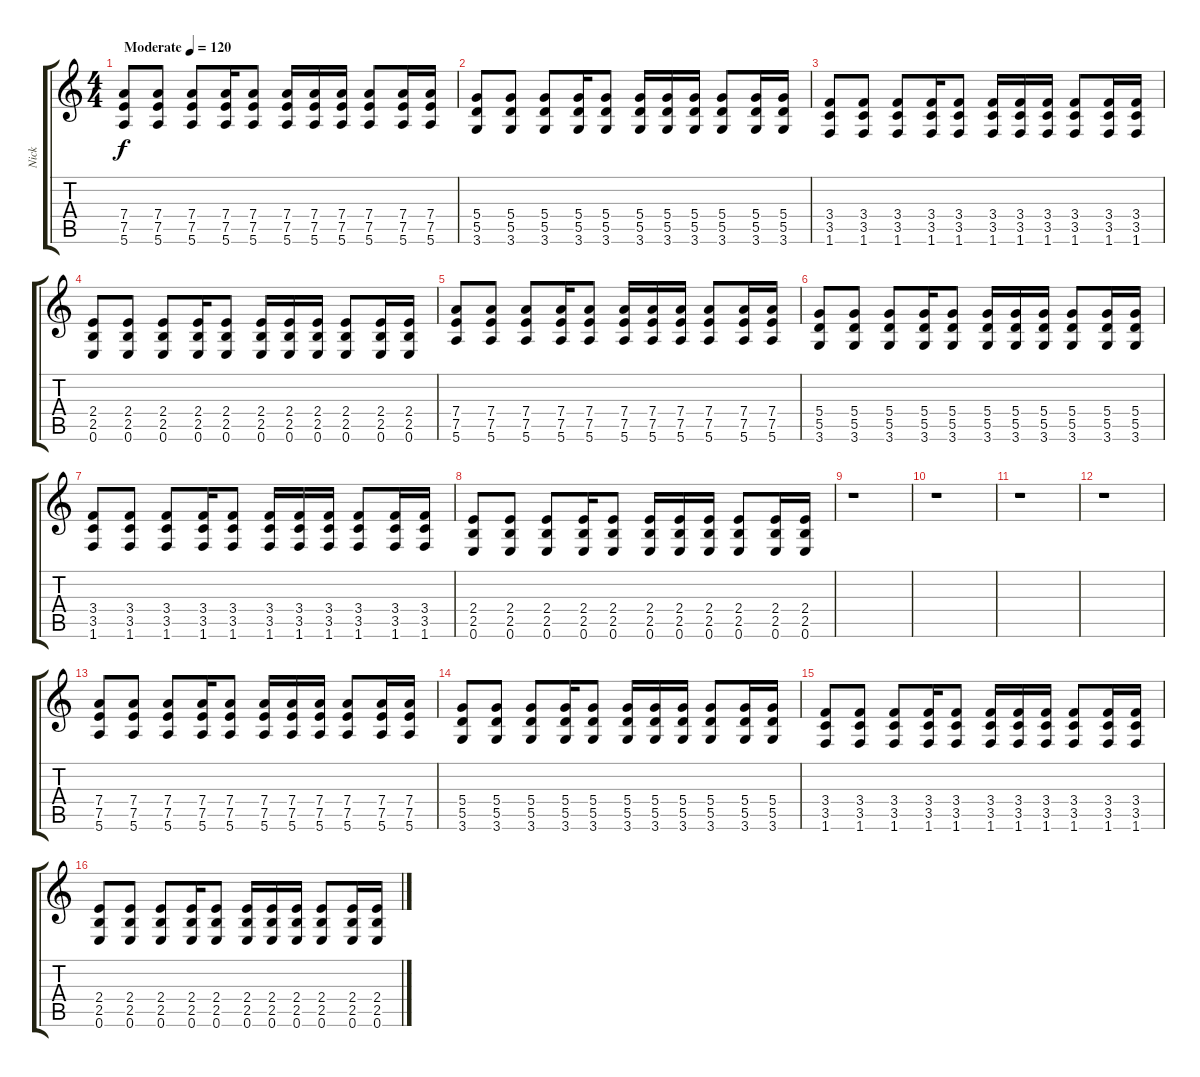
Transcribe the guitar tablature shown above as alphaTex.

\track ("Nick" "Nick") {instrument overdrivenguitar}
\staff {score tabs}
\tuning (E4 B3 G3 D3 A2 E2) {hide}
\ts (4 4)
\tempo (120 "Moderate")
\clef g2
\ks c
(7.4 7.5 5.6).8{dy f instrument overdrivenguitar} (7.4 7.5 5.6).8 (7.4 7.5 5.6).8 (7.4 7.5 5.6).16 (7.4 7.5 5.6).8 (7.4 7.5 5.6).16 (7.4 7.5 5.6).16 (7.4 7.5 5.6).16 (7.4 7.5 5.6).8 (7.4 7.5 5.6).16 (7.4 7.5 5.6).16 |
(5.4 5.5 3.6).8 (5.4 5.5 3.6).8 (5.4 5.5 3.6).8 (5.4 5.5 3.6).16 (5.4 5.5 3.6).8 (5.4 5.5 3.6).16 (5.4 5.5 3.6).16 (5.4 5.5 3.6).16 (5.4 5.5 3.6).8 (5.4 5.5 3.6).16 (5.4 5.5 3.6).16 |
(3.4 3.5 1.6).8 (3.4 3.5 1.6).8 (3.4 3.5 1.6).8 (3.4 3.5 1.6).16 (3.4 3.5 1.6).8 (3.4 3.5 1.6).16 (3.4 3.5 1.6).16 (3.4 3.5 1.6).16 (3.4 3.5 1.6).8 (3.4 3.5 1.6).16 (3.4 3.5 1.6).16 |
(2.4 2.5 0.6).8 (2.4 2.5 0.6).8 (2.4 2.5 0.6).8 (2.4 2.5 0.6).16 (2.4 2.5 0.6).8 (2.4 2.5 0.6).16 (2.4 2.5 0.6).16 (2.4 2.5 0.6).16 (2.4 2.5 0.6).8 (2.4 2.5 0.6).16 (2.4 2.5 0.6).16 |
(7.4 7.5 5.6).8 (7.4 7.5 5.6).8 (7.4 7.5 5.6).8 (7.4 7.5 5.6).16 (7.4 7.5 5.6).8 (7.4 7.5 5.6).16 (7.4 7.5 5.6).16 (7.4 7.5 5.6).16 (7.4 7.5 5.6).8 (7.4 7.5 5.6).16 (7.4 7.5 5.6).16 |
(5.4 5.5 3.6).8 (5.4 5.5 3.6).8 (5.4 5.5 3.6).8 (5.4 5.5 3.6).16 (5.4 5.5 3.6).8 (5.4 5.5 3.6).16 (5.4 5.5 3.6).16 (5.4 5.5 3.6).16 (5.4 5.5 3.6).8 (5.4 5.5 3.6).16 (5.4 5.5 3.6).16 |
(3.4 3.5 1.6).8 (3.4 3.5 1.6).8 (3.4 3.5 1.6).8 (3.4 3.5 1.6).16 (3.4 3.5 1.6).8 (3.4 3.5 1.6).16 (3.4 3.5 1.6).16 (3.4 3.5 1.6).16 (3.4 3.5 1.6).8 (3.4 3.5 1.6).16 (3.4 3.5 1.6).16 |
(2.4 2.5 0.6).8 (2.4 2.5 0.6).8 (2.4 2.5 0.6).8 (2.4 2.5 0.6).16 (2.4 2.5 0.6).8 (2.4 2.5 0.6).16 (2.4 2.5 0.6).16 (2.4 2.5 0.6).16 (2.4 2.5 0.6).8 (2.4 2.5 0.6).16 (2.4 2.5 0.6).16 |
r.1 |
r.1 |
r.1 |
r.1 |
(7.4 7.5 5.6).8 (7.4 7.5 5.6).8 (7.4 7.5 5.6).8 (7.4 7.5 5.6).16 (7.4 7.5 5.6).8 (7.4 7.5 5.6).16 (7.4 7.5 5.6).16 (7.4 7.5 5.6).16 (7.4 7.5 5.6).8 (7.4 7.5 5.6).16 (7.4 7.5 5.6).16 |
(5.4 5.5 3.6).8 (5.4 5.5 3.6).8 (5.4 5.5 3.6).8 (5.4 5.5 3.6).16 (5.4 5.5 3.6).8 (5.4 5.5 3.6).16 (5.4 5.5 3.6).16 (5.4 5.5 3.6).16 (5.4 5.5 3.6).8 (5.4 5.5 3.6).16 (5.4 5.5 3.6).16 |
(3.4 3.5 1.6).8 (3.4 3.5 1.6).8 (3.4 3.5 1.6).8 (3.4 3.5 1.6).16 (3.4 3.5 1.6).8 (3.4 3.5 1.6).16 (3.4 3.5 1.6).16 (3.4 3.5 1.6).16 (3.4 3.5 1.6).8 (3.4 3.5 1.6).16 (3.4 3.5 1.6).16 |
(2.4 2.5 0.6).8 (2.4 2.5 0.6).8 (2.4 2.5 0.6).8 (2.4 2.5 0.6).16 (2.4 2.5 0.6).8 (2.4 2.5 0.6).16 (2.4 2.5 0.6).16 (2.4 2.5 0.6).16 (2.4 2.5 0.6).8 (2.4 2.5 0.6).16 (2.4 2.5 0.6).16
